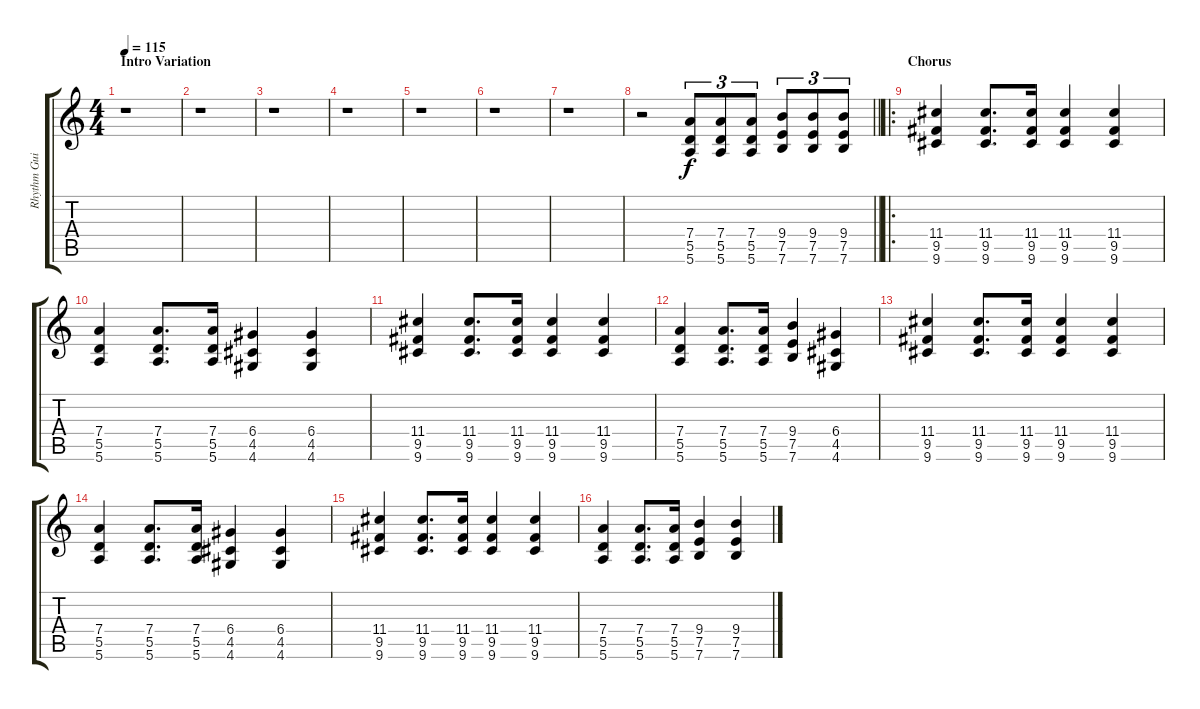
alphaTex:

\track ("Rhythm Guitar" "Rhythm Gui") {instrument distortionguitar}
\staff {score tabs}
\tuning (E4 B3 G3 D3 A2 E2) {hide}
\ts (4 4)
\section ("" "Intro Variation")
\tempo 115
\clef g2
\ks c
r.1{dy f} |
r.1 |
r.1 |
r.1 |
r.1 |
r.1 |
r.1 |
\barLineRight lightlight
r.2 (7.4 5.5 5.6).8{tu (3 2)} (7.4 5.5 5.6).8{tu (3 2)} (7.4 5.5 5.6).8{tu (3 2)} (9.4 7.5 7.6).8{tu (3 2)} (9.4 7.5 7.6).8{tu (3 2)} (9.4 7.5 7.6).8{tu (3 2)} |
\ro
\section ("" "Chorus")
(11.4 9.5 9.6).4 (11.4 9.5 9.6).8{d} (11.4 9.5 9.6).16 (11.4 9.5 9.6).4 (11.4 9.5 9.6).4 |
(7.4 5.5 5.6).4 (7.4 5.5 5.6).8{d} (7.4 5.5 5.6).16 (6.4 4.5 4.6).4 (6.4 4.5 4.6).4 |
(11.4 9.5 9.6).4 (11.4 9.5 9.6).8{d} (11.4 9.5 9.6).16 (11.4 9.5 9.6).4 (11.4 9.5 9.6).4 |
(7.4 5.5 5.6).4 (7.4 5.5 5.6).8{d} (7.4 5.5 5.6).16 (9.4 7.5 7.6).4 (6.4 4.5 4.6).4 |
(11.4 9.5 9.6).4 (11.4 9.5 9.6).8{d} (11.4 9.5 9.6).16 (11.4 9.5 9.6).4 (11.4 9.5 9.6).4 |
(7.4 5.5 5.6).4 (7.4 5.5 5.6).8{d} (7.4 5.5 5.6).16 (6.4 4.5 4.6).4 (6.4 4.5 4.6).4 |
(11.4 9.5 9.6).4 (11.4 9.5 9.6).8{d} (11.4 9.5 9.6).16 (11.4 9.5 9.6).4 (11.4 9.5 9.6).4 |
(7.4 5.5 5.6).4 (7.4 5.5 5.6).8{d} (7.4 5.5 5.6).16 (9.4 7.5 7.6).4 (9.4 7.5 7.6).4
